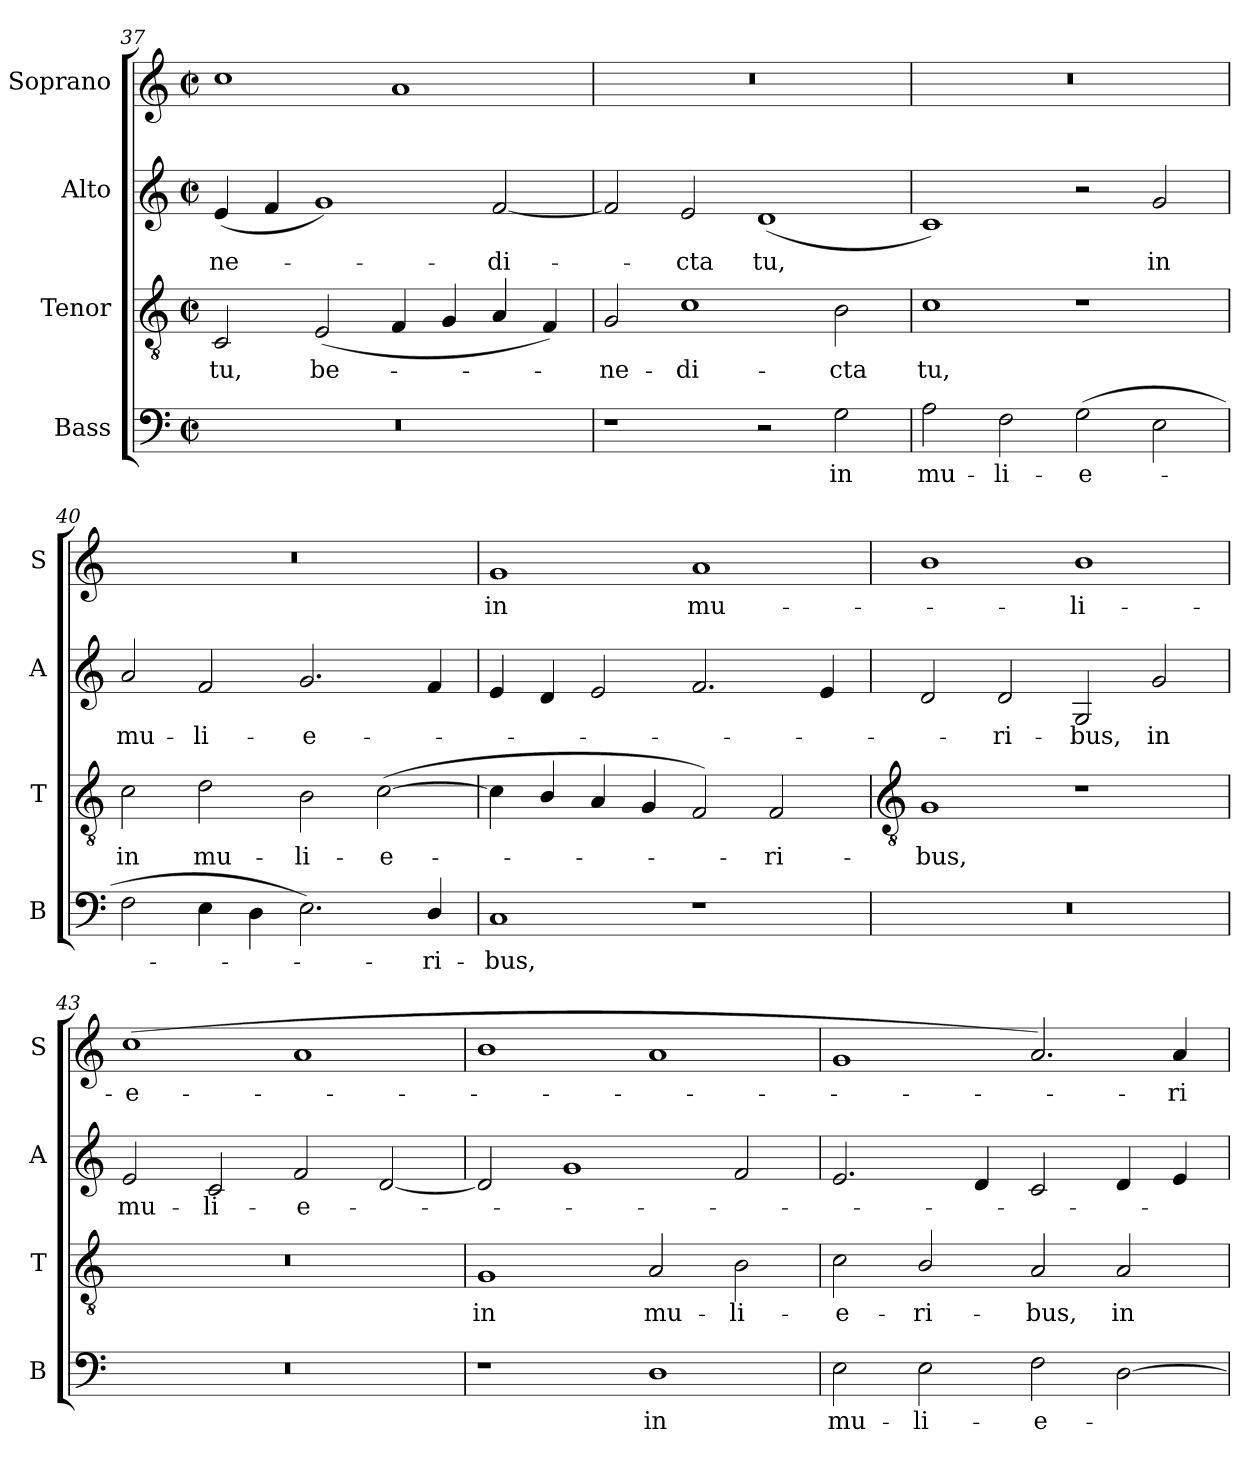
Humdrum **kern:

**kern	**text	**kern	**text	**kern	**text	**kern	**text
*part4	*part4	*part3	*part3	*part2	*part2	*part1	*part1
*staff4	*staff4	*staff3	*staff3	*staff2	*staff2	*staff1	*staff1
*I"Bass	*	*I"Tenor	*	*I"Alto	*	*I"Soprano	*
*I'B	*	*I'T	*	*I'A	*	*I'S	*
*clefF4	*	*clefGv2	*	*clefG2	*	*clefG2	*
*k[]	*	*k[]	*	*k[]	*	*k[]	*
*C:	*	*C:	*	*C:	*	*C:	*
*M4/2	*	*M4/2	*	*M4/2	*	*M4/2	*
*met(c|)	*	*met(c|)	*	*met(c|)	*	*met(c|)	*
=37	=37	=37	=37	=37	=37	=37	=37
!	!	!	!LO:LY:b	!	!LO:LY:b	!	!
0r	.	2C	tu,	(<4e	-ne-	1cc	.
.	.	.	.	4f	.	.	.
!	!	!	!LO:LY:b	!	!	!	!
.	.	(<2E	be-	1g)	.	.	.
.	.	4F	.	.	.	1a	.
.	.	4G	.	.	.	.	.
!	!	!	!	!	!LO:LY:b	!	!
.	.	4A/	.	[2f	di-	.	.
.	.	4F)	.	.	.	.	.
=38	=38	=38	=38	=38	=38	=38	=38
!	!	!	!LO:LY:b	!	!	!	!
1r	.	2G	ne-	2f]	.	0r	.
!	!	!	!LO:LY:b	!	!LO:LY:b	!	!
.	.	1c	-di-	2e	cta	.	.
!	!	!	!	!	!LO:LY:b	!	!
2r	.	.	.	(<1d	tu,	.	.
!	!LO:LY:b	!	!LO:LY:b	!	!	!	!
2G	in	2B	-cta	.	.	.	.
=39	=39	=39	=39	=39	=39	=39	=39
!	!LO:LY:b	!	!LO:LY:b	!	!	!	!
2A	mu-	1c	tu,	1c)	.	0r	.
!	!LO:LY:b	!	!	!	!	!	!
2F	-li-	.	.	.	.	.	.
!	!LO:LY:b	!	!	!	!	!	!
(>2G	-e-	1r	.	2r	.	.	.
!	!	!	!	!	!LO:LY:b	!	!
2E	.	.	.	2g	in	.	.
=40	=40	=40	=40	=40	=40	=40	=40
!	!	!	!LO:LY:b	!	!LO:LY:b	!	!
2F	.	2c	in	2a	mu-	0r	.
!	!	!	!LO:LY:b	!	!LO:LY:b	!	!
4E	.	2d	mu-	2f	-li-	.	.
4D	.	.	.	.	.	.	.
!	!	!	!LO:LY:b	!	!LO:LY:b	!	!
2.E)	.	2B	-li-	2.g	-e-	.	.
!	!	!	!LO:LY:b	!	!	!	!
.	.	(<[2c	-e-	.	.	.	.
!	!LO:LY:b	!	!	!	!	!	!
4D/	ri-	.	.	4f	.	.	.
=41	=41	=41	=41	=41	=41	=41	=41
!	!LO:LY:b	!	!	!	!	!	!LO:LY:b
1C	-bus,	4c]	.	4e	.	1g	in
.	.	4B/	.	4d	.	.	.
.	.	4A	.	2e	.	.	.
.	.	4G	.	.	.	.	.
!	!	!	!	!	!	!	!LO:LY:b
1r	.	2F)	.	2.f	.	1a	mu-
!	!	!	!LO:LY:b	!	!	!	!
.	.	2F	ri-	.	.	.	.
.	.	.	.	4e	.	.	.
!!LO:LB:g=z
=42	=42	=42	=42	=42	=42	=42	=42
*	*	*clefGv2	*	*	*	*	*
!	!	!	!LO:LY:b	!	!	!	!
0r	.	1G	-bus,	2d	.	1b	.
!	!	!	!	!	!LO:LY:b	!	!
.	.	.	.	2d	ri-	.	.
!	!	!	!	!	!LO:LY:b	!	!LO:LY:b
.	.	1r	.	2G	-bus,	1b	li-
!	!	!	!	!	!LO:LY:b	!	!
.	.	.	.	2g	in	.	.
=43	=43	=43	=43	=43	=43	=43	=43
!	!	!	!	!	!LO:LY:b	!	!LO:LY:b
0r	.	0r	.	2e	mu-	(>1cc	-e-
!	!	!	!	!	!LO:LY:b	!	!
.	.	.	.	2c	-li-	.	.
!	!	!	!	!	!LO:LY:b	!	!
.	.	.	.	2f	-e-	1a	.
.	.	.	.	[2d	.	.	.
=44	=44	=44	=44	=44	=44	=44	=44
!	!	!	!LO:LY:b	!	!	!	!
1r	.	1G	in	2d]	.	1b	.
.	.	.	.	1g	.	.	.
!	!LO:LY:b	!	!LO:LY:b	!	!	!	!
1D	in	2A	mu-	.	.	1a	.
!	!	!	!LO:LY:b	!	!	!	!
.	.	2B	-li-	2f	.	.	.
=45	=45	=45	=45	=45	=45	=45	=45
!	!LO:LY:b	!	!LO:LY:b	!	!	!	!
2E	mu-	2c	-e-	2.e	.	1g	.
!	!LO:LY:b	!	!LO:LY:b	!	!	!	!
2E	-li-	2B/	-ri-	.	.	.	.
.	.	.	.	4d	.	.	.
!	!LO:LY:b	!	!LO:LY:b	!	!	!	!
2F	-e-	2A	-bus,	2c	.	2.a)	.
!	!	!	!LO:LY:b	!	!	!	!
[2D	.	2A	in	4d	.	.	.
!	!	!	!	!	!	!	!LO:LY:b
.	.	.	.	4e	.	4a	ri-
=	=	=	=	=	=	=	=
*-	*-	*-	*-	*-	*-	*-	*-
